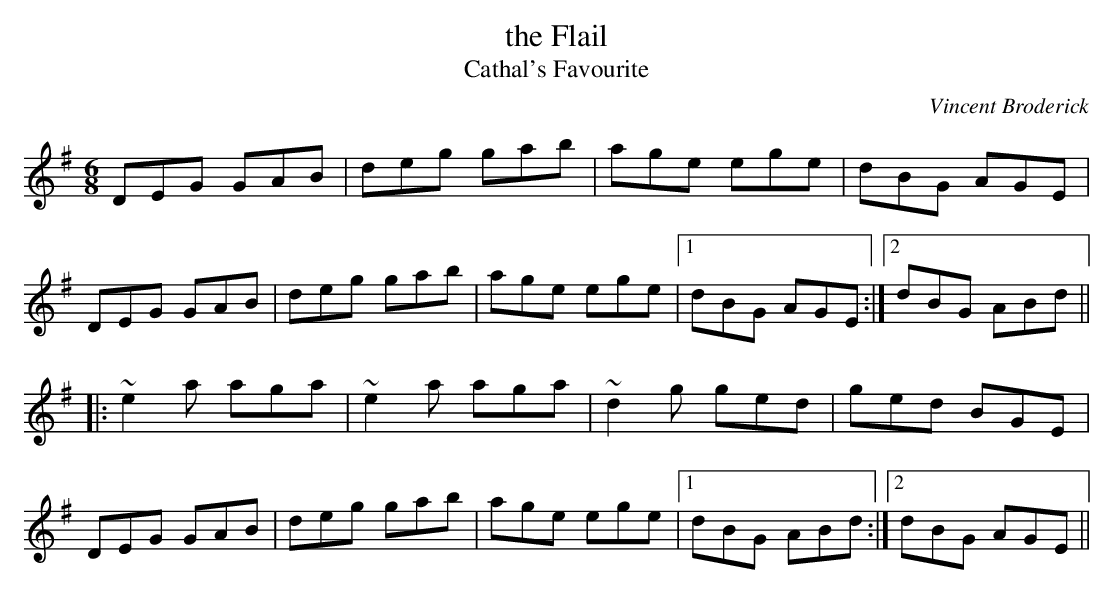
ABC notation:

X:1
T:the Flail
T:Cathal's Favourite
C:Vincent Broderick
M:6/8
L:1/8
K:G
DEG GAB | deg gab | age ege | dBG AGE |
DEG GAB | deg gab | age ege |1 dBG AGE :|2 dBG ABd ||
|: ~e2a aga | ~e2a aga | ~d2g ged | ged BGE |
DEG GAB | deg gab | age ege |1 dBG ABd :|2 dBG AGE ||
